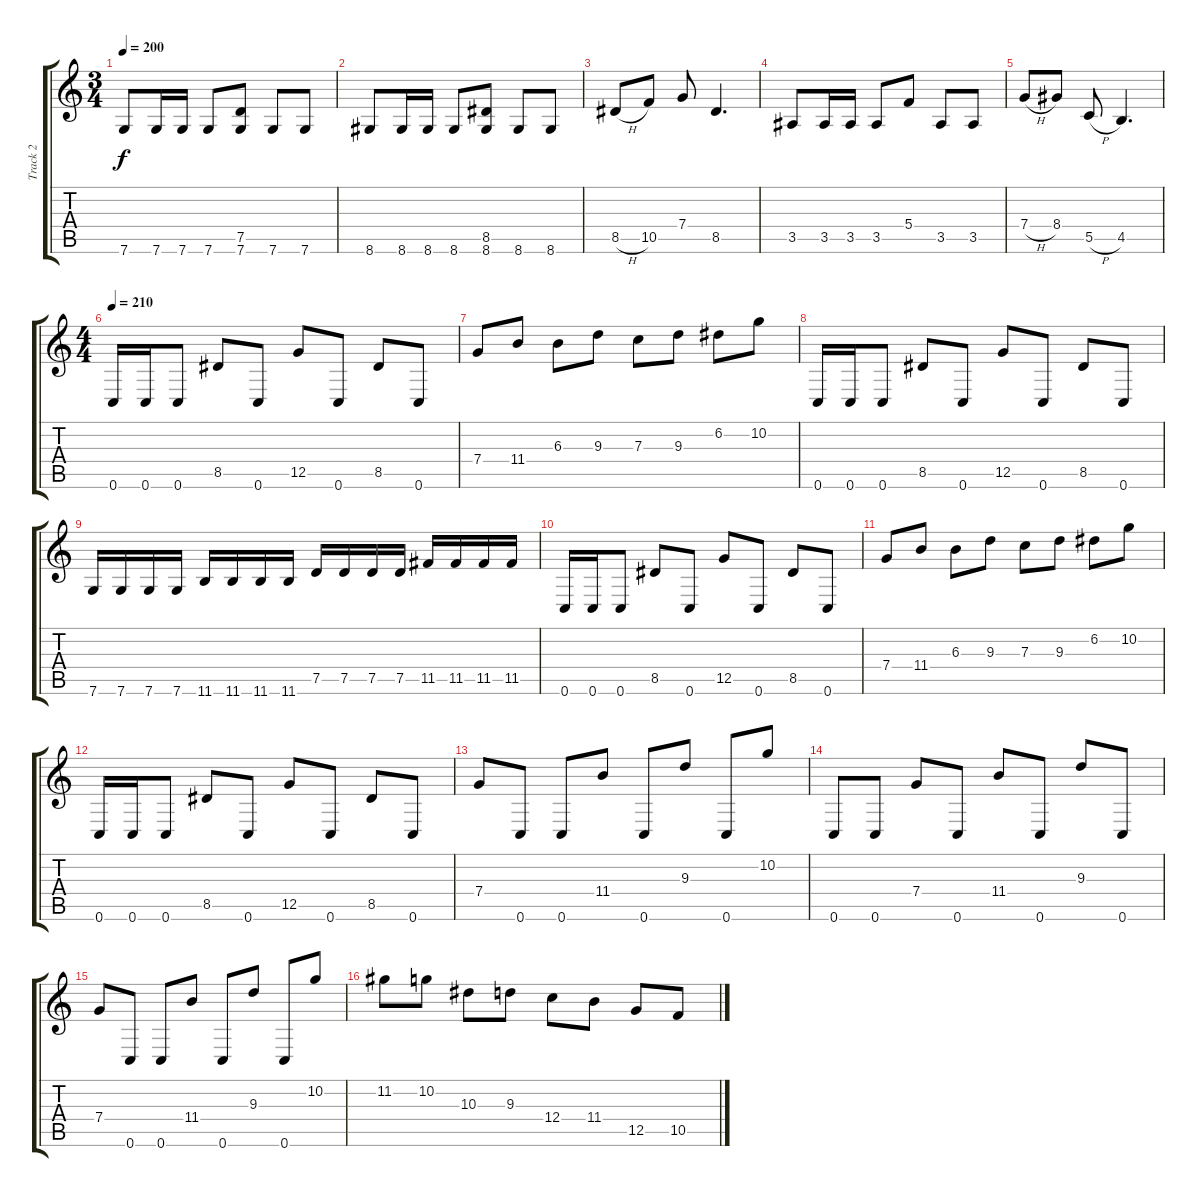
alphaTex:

\track ("Track 2" "Track 2") {instrument overdrivenguitar}
\staff {score tabs}
\tuning (D4 A3 F3 C3 G2 C2) {hide}
\ts (3 4)
\tempo 200
\clef g2
\ks c
7.6.8{dy f} 7.6.16 7.6.16 7.6.8 (7.5 7.6).8 7.6.8 7.6.8 |
8.6.8 8.6.16 8.6.16 8.6.8 (8.5 8.6).8 8.6.8 8.6.8 |
8.5{h}.8 10.5.8 7.4.8 8.5.4{d} |
3.5.8 3.5.16 3.5.16 3.5.8 5.4.8 3.5.8 3.5.8 |
7.4{h}.8 8.4.8 5.5{h}.8 4.5.4{d} |
\ts (4 4)
\tempo 210
0.6.16 0.6.16 0.6.8 8.5.8 0.6.8 12.5.8 0.6.8 8.5.8 0.6.8 |
7.4.8 11.4.8 6.3.8 9.3.8 7.3.8 9.3.8 6.2.8 10.2.8 |
0.6.16 0.6.16 0.6.8 8.5.8 0.6.8 12.5.8 0.6.8 8.5.8 0.6.8 |
7.6.16 7.6.16 7.6.16 7.6.16 11.6.16 11.6.16 11.6.16 11.6.16 7.5.16 7.5.16 7.5.16 7.5.16 11.5.16 11.5.16 11.5.16 11.5.16 |
0.6.16 0.6.16 0.6.8 8.5.8 0.6.8 12.5.8 0.6.8 8.5.8 0.6.8 |
7.4.8 11.4.8 6.3.8 9.3.8 7.3.8 9.3.8 6.2.8 10.2.8 |
0.6.16 0.6.16 0.6.8 8.5.8 0.6.8 12.5.8 0.6.8 8.5.8 0.6.8 |
7.4.8 0.6.8 0.6.8 11.4.8 0.6.8 9.3.8 0.6.8 10.2.8 |
0.6.8 0.6.8 7.4.8 0.6.8 11.4.8 0.6.8 9.3.8 0.6.8 |
7.4.8 0.6.8 0.6.8 11.4.8 0.6.8 9.3.8 0.6.8 10.2.8 |
11.2.8 10.2.8 10.3.8 9.3.8 12.4.8 11.4.8 12.5.8 10.5.8
